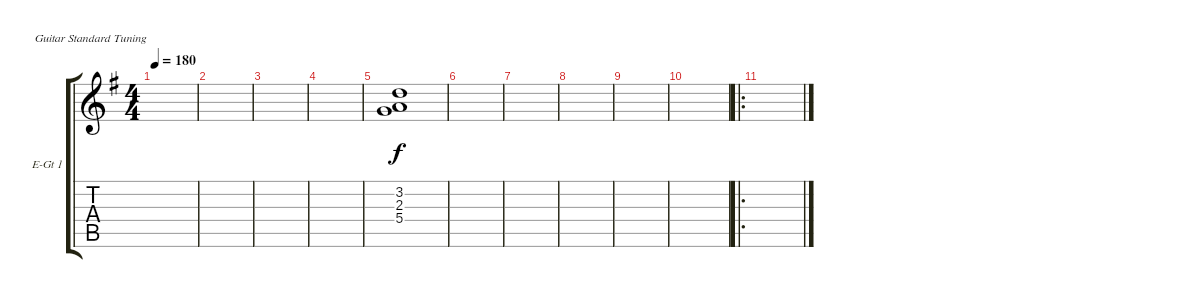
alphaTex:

\defaultSystemsLayout 4
\bracketExtendMode groupsimilarinstruments
\firstSystemTrackNameOrientation horizontal
\otherSystemsTrackNameOrientation horizontal
\track ("Electric Guitar 1" "E-Gt 1") {instrument electricguitarclean}
\staff {score tabs}
\tuning (E4 B3 G3 D3 A2 E2)
\ts (4 4)
\tempo 180
\clef g2
\ks g
|
|
|
|
(5.4 2.3 3.2).1 |
|
|
|
|
|
\ro
